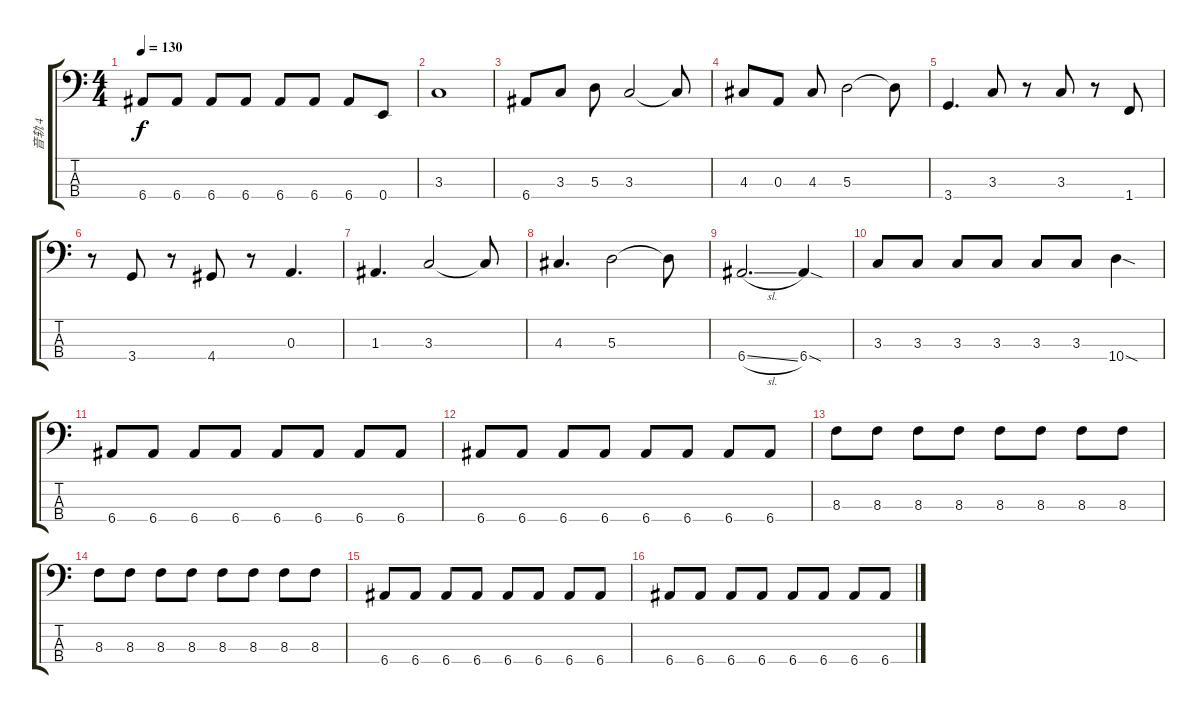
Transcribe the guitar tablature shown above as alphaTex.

\track ("音轨 4" "音轨 4") {instrument electricbassfinger}
\staff {score tabs}
\tuning (G2 D2 A1 E1) {hide}
\ts (4 4)
\tempo 130
\clef f4
\ks c
6.4.8{dy f} 6.4.8 6.4.8 6.4.8 6.4.8 6.4.8 6.4.8 0.4.8 |
3.3.1 |
6.4.8 3.3.8 5.3.8 3.3.2 3.3{t}.8 |
4.3.8 0.3.8 4.3.8 5.3.2 5.3{t}.8 |
3.4.4{d} 3.3.8 r.8 3.3.8 r.8 1.4.8 |
r.8 3.4.8 r.8 4.4.8 r.8 0.3.4{d} |
1.3.4{d} 3.3.2 3.3{t}.8 |
4.3.4{d} 5.3.2 5.3{t}.8 |
6.4{sl}.2{d} 6.4{sod}.4 |
3.3.8 3.3.8 3.3.8 3.3.8 3.3.8 3.3.8 10.4{sod}.4 |
6.4.8 6.4.8 6.4.8 6.4.8 6.4.8 6.4.8 6.4.8 6.4.8 |
6.4.8 6.4.8 6.4.8 6.4.8 6.4.8 6.4.8 6.4.8 6.4.8 |
8.3.8 8.3.8 8.3.8 8.3.8 8.3.8 8.3.8 8.3.8 8.3.8 |
8.3.8 8.3.8 8.3.8 8.3.8 8.3.8 8.3.8 8.3.8 8.3.8 |
6.4.8 6.4.8 6.4.8 6.4.8 6.4.8 6.4.8 6.4.8 6.4.8 |
6.4.8 6.4.8 6.4.8 6.4.8 6.4.8 6.4.8 6.4.8 6.4.8
